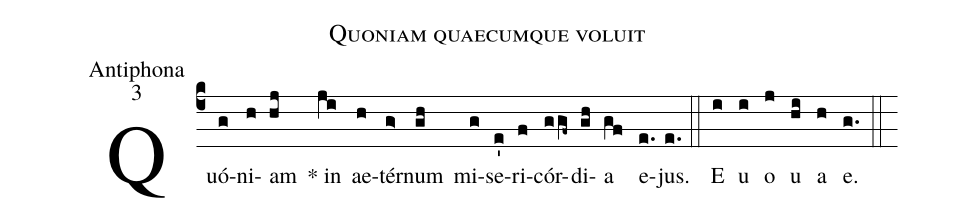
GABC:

name:Quoniam quaecumque voluit;
office-part:Antiphona;
mode:3;
%%
(c4)Quó-(g)ni-(h)am(hj) * in(ji) ae-(h)tér(g>)num(gh) mi-(g)se-(e')ri-(f)cór-(ggf~)di-(gh)a(gf) e-(e.)jus.(e.) (::) E(i) u(i) o(j) u(hi) a(h) e.(g.) (::)
